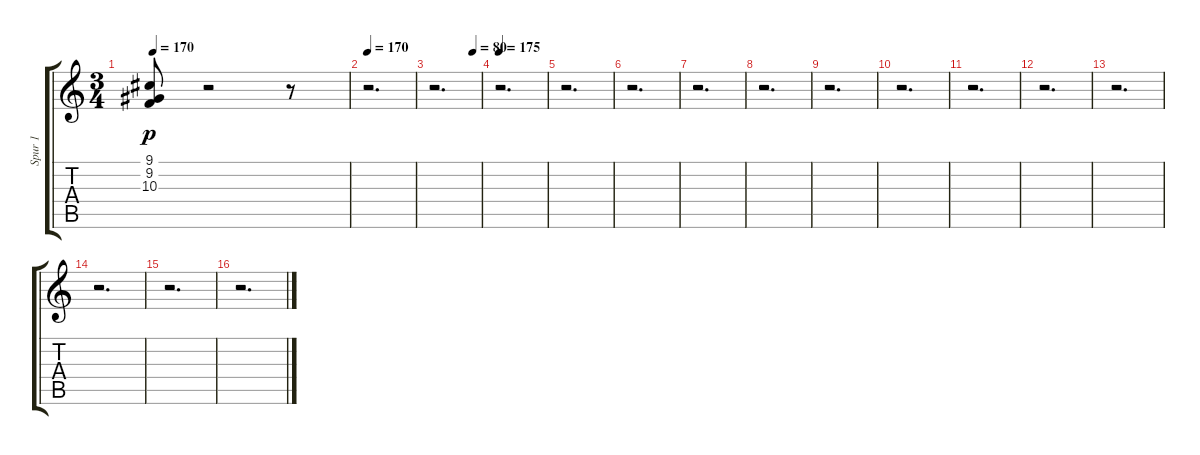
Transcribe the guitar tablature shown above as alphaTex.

\track ("Spur 1" "Spur 1") {instrument clarinet}
\staff {score tabs}
\tuning (E4 B3 G3 D3 A2 E2) {hide}
\ts (3 4)
\tempo 170
\clef g2
\ks c
(9.1 9.2 10.3).8{dy p} r.2 r.8 |
\tempo 170
r.2{d} |
\tempo (80 0.8333333333333334)
r.2{d} |
\tempo 175
r.2{d} |
r.2{d} |
r.2{d} |
r.2{d} |
r.2{d} |
r.2{d} |
r.2{d} |
r.2{d} |
r.2{d} |
r.2{d} |
r.2{d} |
r.2{d} |
r.2{d}
